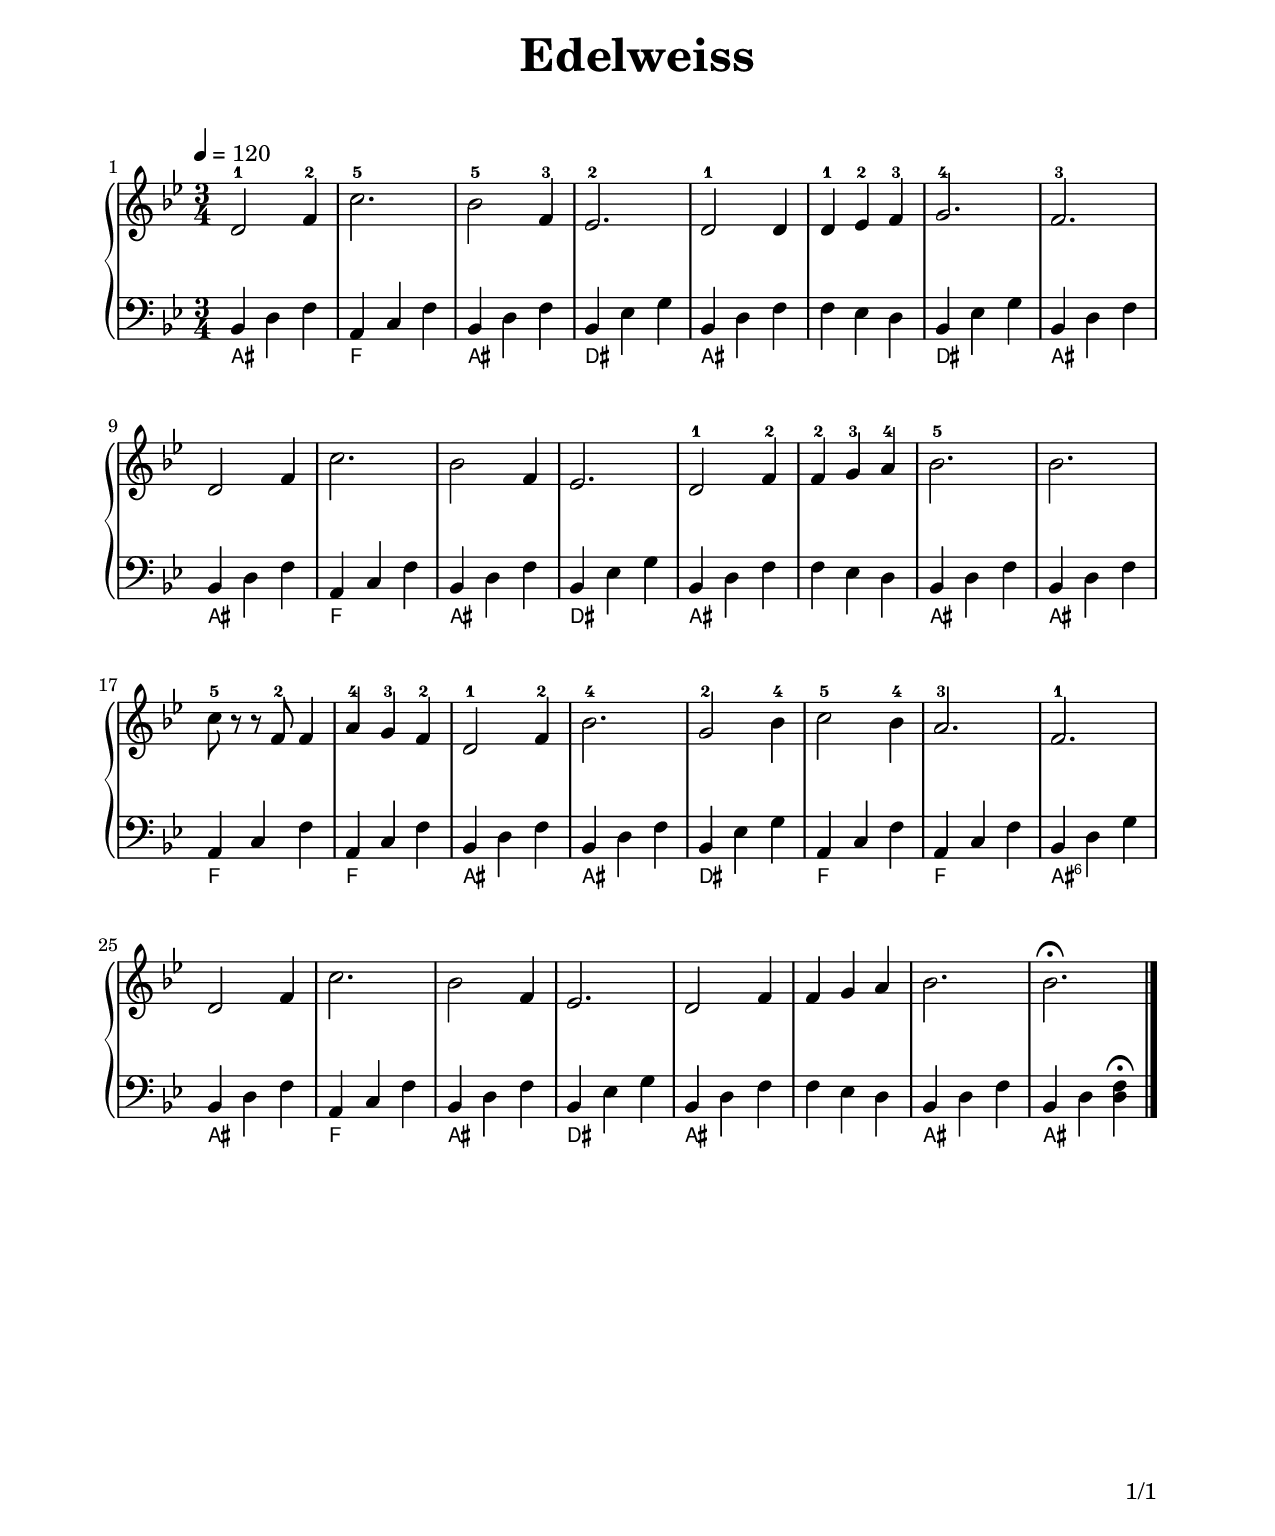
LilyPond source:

\version "2.24.3"
\include "../settings.v1.ly"

\header {
  title = \markup \override #'((font-size . 6)) "Edelweiss"
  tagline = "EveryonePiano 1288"
}

\paper {
  total-page = 1
}

\markup \vspace #1.5

Ds    = { bf,4 ef4 g4 }
F     = { a,4  c4  f4 }
As    = { bf,4 d4  f4 }
Assix = { bf,4 d4  g4 }

\score {
  \new PianoStaff <<
    \new Staff {
      \tempo 4 = 120
      \clef treble
      \key bf \major
      \time 3/4
      
      d'2^1              f'4^2 | c''2.^5           | bf'2^5 f'4^3 | ef'2.^2 | d'2^1 d'4    | d'4^1  ef'4^2 f'4^3  | g'2.^4  | f'2.^3        | \break
      d'2                f'4   | c''2.             | bf'2   f'4   | ef'2.   | d'2^1 f'4^2  | f'4^2  g'4^3  a'4^4  | bf'2.^5 | bf'2.         | \break
      c''8^5 r8 r8 f'8^2 f'4   | a'4^4 g'4^3 f'4^2 | d'2^1  f'4^2 | bf'2.^4 | g'2^2 bf'4^4 | c''2^5        bf'4^4 | a'2.^3  | f'2.^1        | \break
      d'2                f'4   | c''2.             | bf'2   f'4   | ef'2.   | d'2   f'4    | f'4    g'4    a'4    | bf'2.   | bf'2.\fermata | \bar "|."
    }
    \new Staff {
      \clef bass
      \key bf \major
      \time 3/4
      
      \As | \F | \As | \Ds | \As | f4 ef4 d4 | \Ds | \As                       |
      \As | \F | \As | \Ds | \As | f4 ef4 d4 | \As | \As                       |
      \F  | \F | \As | \As | \Ds | \F        | \F  | \Assix                    |
      \As | \F | \As | \Ds | \As | f4 ef4 d4 | \As | bf,4 d4 <<d4 f4\fermata>> |
    }
    \chords {
      as2. | f2. | as2. | ds2. | as2. | r2. | ds2. | as2.   |
      as2. | f2. | as2. | ds2. | as2. | r2. | as2. | as2.   |
      f2.  | f2. | as2. | as2. | ds2. | f2. | f2.  | as2.:6 |
      as2. | f2. | as2. | ds2. | as2. | r2. | as2. | as2.   |
    }
  >>
  \layout {}
  \midi {}
}
